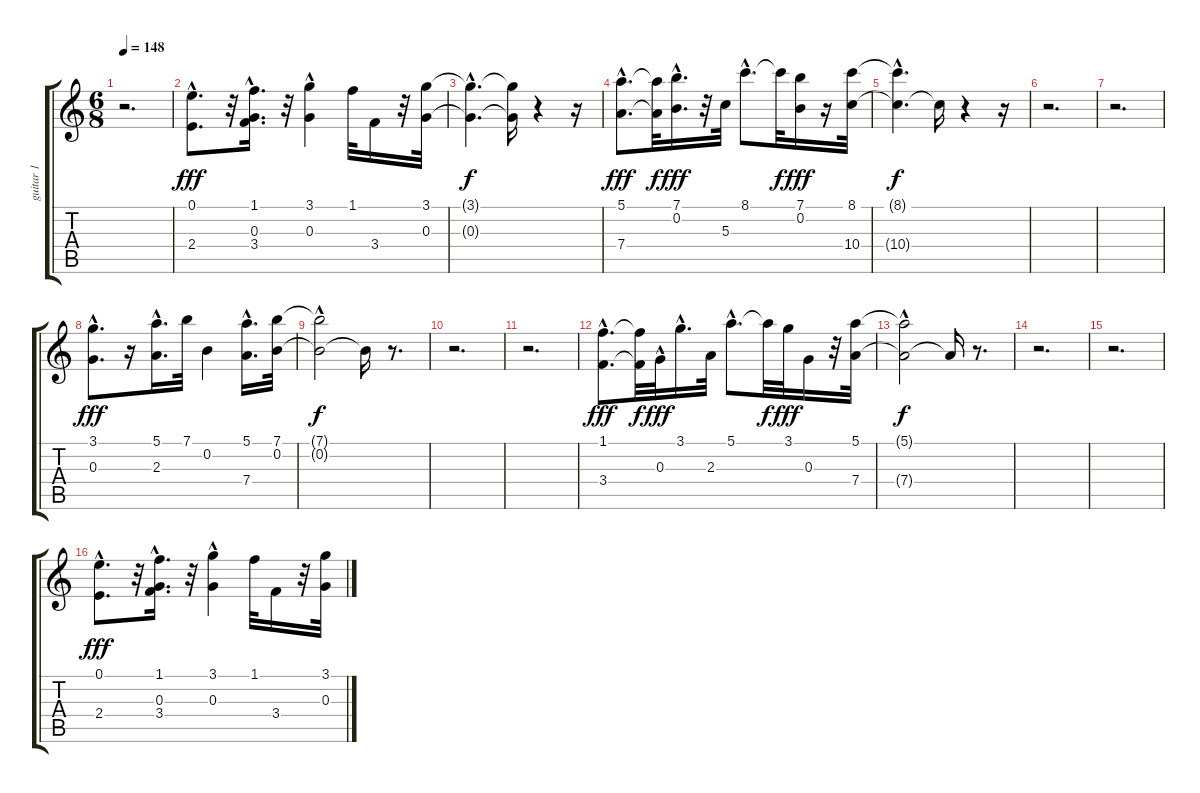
\track ("guitar 1" "guitar 1") {instrument acousticguitarsteel}
\staff {score tabs}
\tuning (E4 B3 G3 D3 A2 E2) {hide}
\ts (6 8)
\tempo 148
\clef g2
\ks c
r.2{d dy f} |
(0.1{hac} 2.4{hac}).8{d dy fff} r.32 (1.1 0.3 3.4{hac}).16{d} r.32 (3.1{hac} 0.3).4 1.1.32 3.4.16 r.32 (3.1 0.3).32 |
(3.1{hac t} 0.3{hac t}).4{d dy f} (3.1{t} 0.3{t}).16 r.4 r.16 |
(5.1{hac} 7.4{hac}).8{d dy fff} (5.1{t} 7.4{t}).32{dy f} (7.1{hac} 0.2).16{d dy fff} r.32 5.3.32 8.1{hac}.8{d} 8.1{t}.32{dy f} (7.1 0.2).16{dy fff} r.16 (8.1 10.4).32 |
(8.1{t} 10.4{hac t}).4{d dy f} 10.4{t}.16 r.4 r.16 |
r.2{d} |
r.2{d} |
(3.1{hac} 0.3{hac}).8{d dy fff} r.16 (5.1{hac} 2.3{hac}).16{d} 7.1.32 0.2.4 (5.1{hac} 7.4).16{d} (7.1 0.2).32 |
(7.1{hac t} 0.2{t}).2{dy f} 0.2{t}.16 r.8{d} |
r.2{d} |
r.2{d} |
(1.1{hac} 3.4{hac}).8{d dy fff} (1.1{t} 3.4{t}).32{dy f} 0.3{hac}.32{dy fff} 3.1{hac}.16{d} 2.3.32 5.1{hac}.8{d} 5.1{t}.32{dy f} 3.1.32{dy fff} 0.3.16 r.32 (5.1 7.4).32 |
(5.1{hac t} 7.4{t}).2{dy f} 7.4{t}.16 r.8{d} |
r.2{d} |
r.2{d} |
(0.1{hac} 2.4{hac}).8{d dy fff} r.32 (1.1 0.3 3.4{hac}).16{d} r.32 (3.1{hac} 0.3).4 1.1.32 3.4.16 r.32 (3.1 0.3).32
